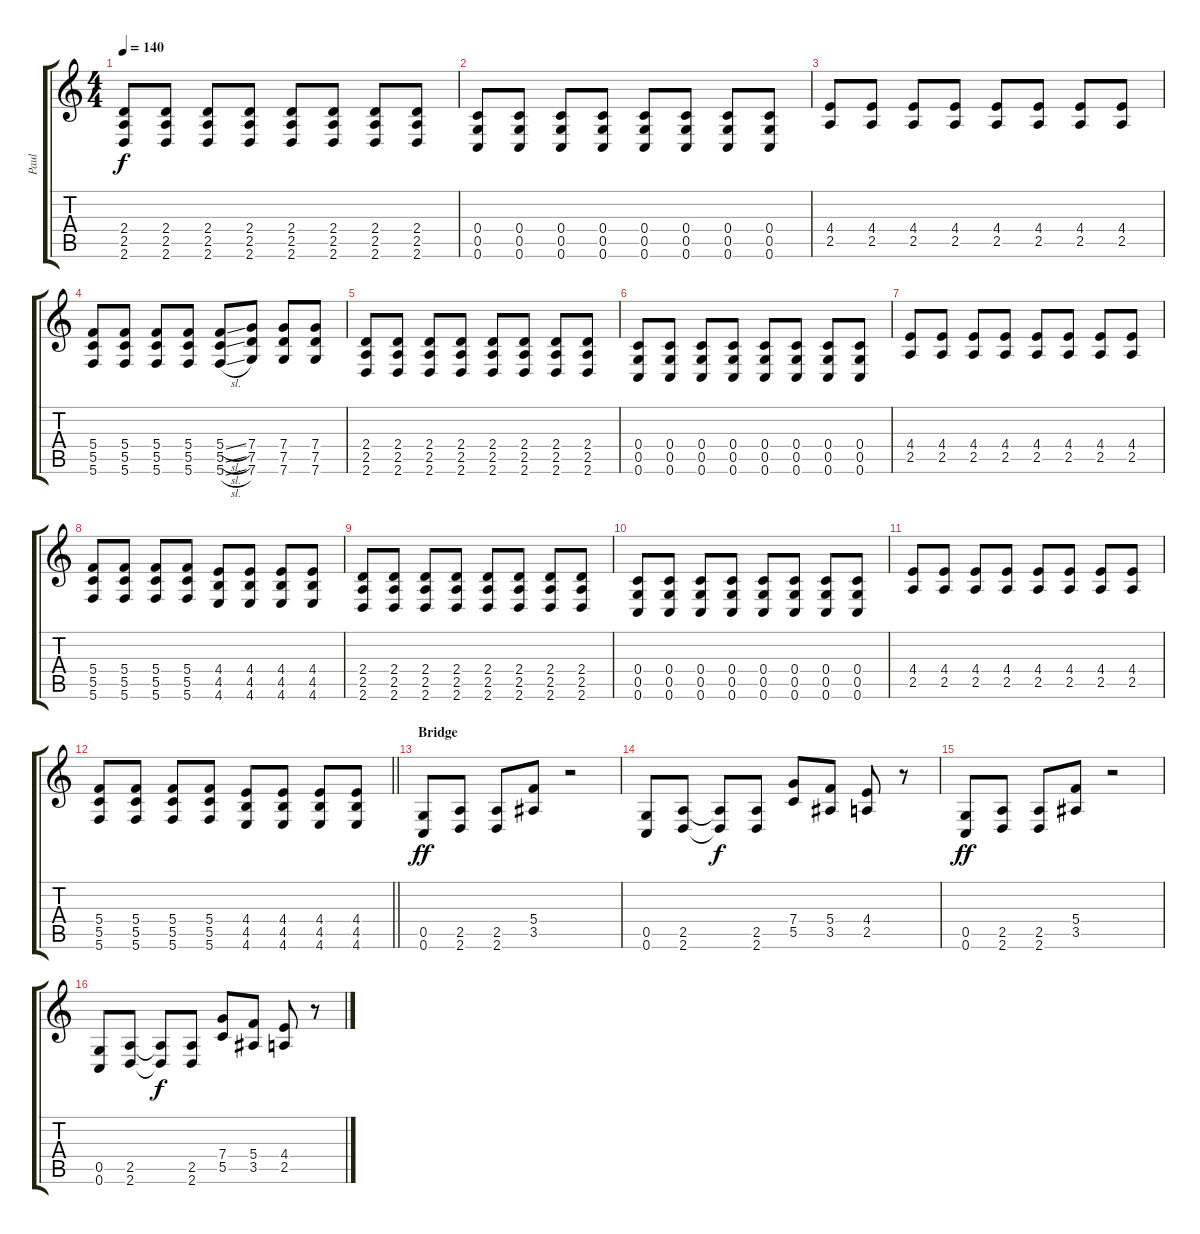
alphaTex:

\track ("Paul" "Paul") {instrument distortionguitar}
\staff {score tabs}
\tuning (D4 A3 F3 C3 G2 C2) {hide}
\ts (4 4)
\tempo 140
\clef g2
\ks c
(2.4 2.5 2.6).8{dy f} (2.4 2.5 2.6).8 (2.4 2.5 2.6).8 (2.4 2.5 2.6).8 (2.4 2.5 2.6).8 (2.4 2.5 2.6).8 (2.4 2.5 2.6).8 (2.4 2.5 2.6).8 |
(0.4 0.5 0.6).8 (0.4 0.5 0.6).8 (0.4 0.5 0.6).8 (0.4 0.5 0.6).8 (0.4 0.5 0.6).8 (0.4 0.5 0.6).8 (0.4 0.5 0.6).8 (0.4 0.5 0.6).8 |
(4.4 2.5).8 (4.4 2.5).8 (4.4 2.5).8 (4.4 2.5).8 (4.4 2.5).8 (4.4 2.5).8 (4.4 2.5).8 (4.4 2.5).8 |
(5.4 5.5 5.6).8 (5.4 5.5 5.6).8 (5.4 5.5 5.6).8 (5.4 5.5 5.6).8 (5.4{sl} 5.5{sl} 5.6{sl}).8 (7.4 7.5 7.6).8 (7.4 7.5 7.6).8 (7.4 7.5 7.6).8 |
(2.4 2.5 2.6).8 (2.4 2.5 2.6).8 (2.4 2.5 2.6).8 (2.4 2.5 2.6).8 (2.4 2.5 2.6).8 (2.4 2.5 2.6).8 (2.4 2.5 2.6).8 (2.4 2.5 2.6).8 |
(0.4 0.5 0.6).8 (0.4 0.5 0.6).8 (0.4 0.5 0.6).8 (0.4 0.5 0.6).8 (0.4 0.5 0.6).8 (0.4 0.5 0.6).8 (0.4 0.5 0.6).8 (0.4 0.5 0.6).8 |
(4.4 2.5).8 (4.4 2.5).8 (4.4 2.5).8 (4.4 2.5).8 (4.4 2.5).8 (4.4 2.5).8 (4.4 2.5).8 (4.4 2.5).8 |
(5.4 5.5 5.6).8 (5.4 5.5 5.6).8 (5.4 5.5 5.6).8 (5.4 5.5 5.6).8 (4.4 4.5 4.6).8 (4.4 4.5 4.6).8 (4.4 4.5 4.6).8 (4.4 4.5 4.6).8 |
(2.4 2.5 2.6).8 (2.4 2.5 2.6).8 (2.4 2.5 2.6).8 (2.4 2.5 2.6).8 (2.4 2.5 2.6).8 (2.4 2.5 2.6).8 (2.4 2.5 2.6).8 (2.4 2.5 2.6).8 |
(0.4 0.5 0.6).8 (0.4 0.5 0.6).8 (0.4 0.5 0.6).8 (0.4 0.5 0.6).8 (0.4 0.5 0.6).8 (0.4 0.5 0.6).8 (0.4 0.5 0.6).8 (0.4 0.5 0.6).8 |
(4.4 2.5).8 (4.4 2.5).8 (4.4 2.5).8 (4.4 2.5).8 (4.4 2.5).8 (4.4 2.5).8 (4.4 2.5).8 (4.4 2.5).8 |
\barLineRight lightlight
(5.4 5.5 5.6).8 (5.4 5.5 5.6).8 (5.4 5.5 5.6).8 (5.4 5.5 5.6).8 (4.4 4.5 4.6).8 (4.4 4.5 4.6).8 (4.4 4.5 4.6).8 (4.4 4.5 4.6).8 |
\section ("" "Bridge")
(0.5 0.6).8{dy ff} (2.5 2.6).8 (2.5 2.6).8 (5.4 3.5).8 r.2 |
(0.5 0.6).8 (2.5 2.6).8 (2.5{t} 2.6{t}).8{dy f} (2.5 2.6).8 (7.4 5.5).8 (5.4 3.5).8 (4.4 2.5).8 r.8 |
(0.5 0.6).8{dy ff} (2.5 2.6).8 (2.5 2.6).8 (5.4 3.5).8 r.2 |
(0.5 0.6).8 (2.5 2.6).8 (2.5{t} 2.6{t}).8{dy f} (2.5 2.6).8 (7.4 5.5).8 (5.4 3.5).8 (4.4 2.5).8 r.8
